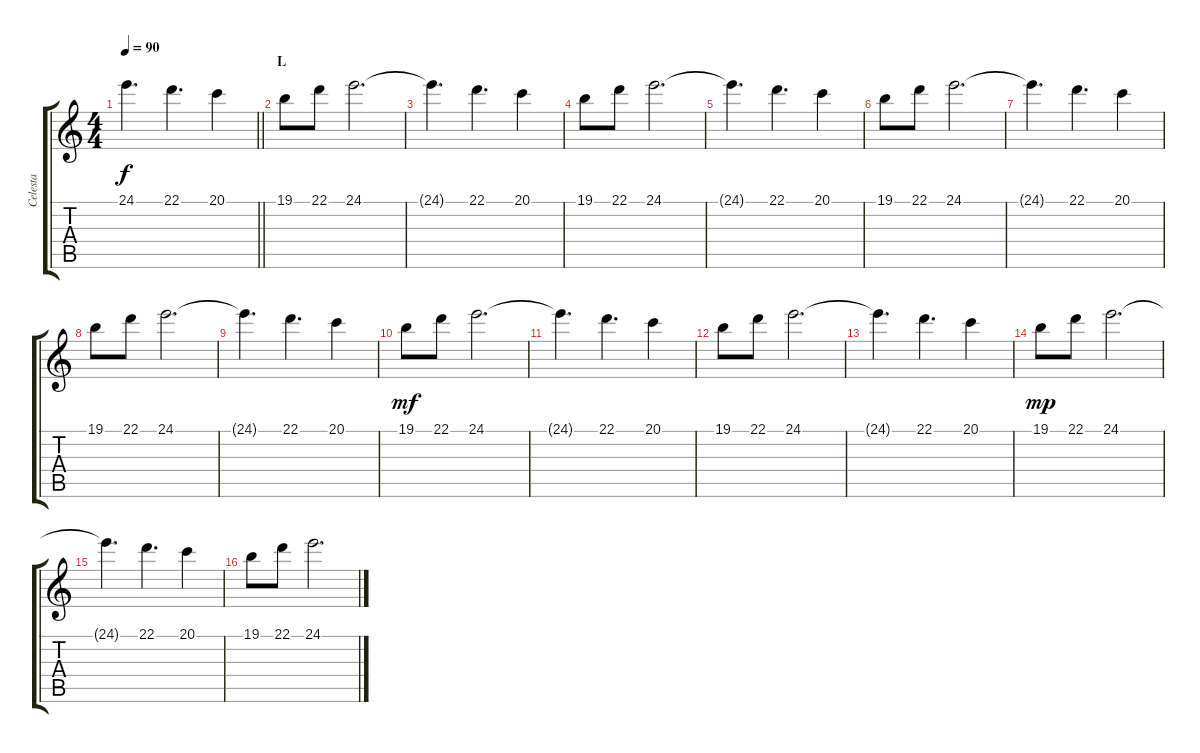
\track ("Celesta" "Celesta") {instrument celesta}
\staff {score tabs}
\tuning (E4 B3 G3 D3 A2 E2) {hide}
\ts (4 4)
\tempo 90
\clef g2
\barLineRight lightlight
\ks c
24.1{t}.4{d dy f} 22.1.4{d} 20.1.4 |
\section ("" "L")
19.1.8 22.1.8 24.1.2{d} |
24.1{t}.4{d} 22.1.4{d} 20.1.4 |
19.1.8 22.1.8 24.1.2{d} |
24.1{t}.4{d} 22.1.4{d} 20.1.4 |
19.1.8 22.1.8 24.1.2{d} |
24.1{t}.4{d} 22.1.4{d} 20.1.4 |
19.1.8 22.1.8 24.1.2{d} |
24.1{t}.4{d} 22.1.4{d} 20.1.4 |
19.1.8{dy mf} 22.1.8 24.1.2{d} |
24.1{t}.4{d} 22.1.4{d} 20.1.4 |
19.1.8 22.1.8 24.1.2{d} |
24.1{t}.4{d} 22.1.4{d} 20.1.4 |
19.1.8{dy mp} 22.1.8 24.1.2{d} |
24.1{t}.4{d} 22.1.4{d} 20.1.4 |
19.1.8 22.1.8 24.1.2{d}
